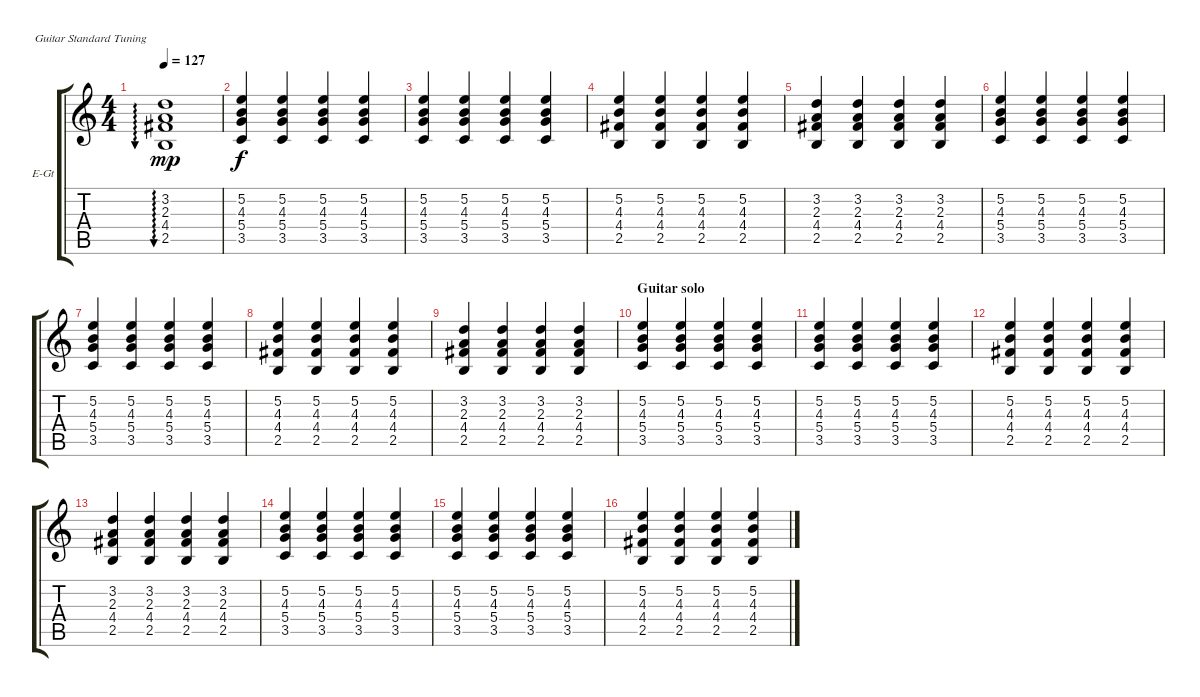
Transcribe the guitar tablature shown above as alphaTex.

\bracketExtendMode groupsimilarinstruments
\firstSystemTrackNameOrientation horizontal
\otherSystemsTrackNameOrientation horizontal
\track ("Rhythm Guitar" "E-Gt") {instrument electricguitarjazz}
\staff {score tabs}
\tuning (E4 B3 G3 D3 A2 E2)
\ts (4 4)
\tempo 127
\clef g2
\ks c
(3.2 2.3 4.4 2.5).1{au 0 dy mp} |
(3.5 5.4 4.3 5.2).4{dy f} (3.5 5.4 4.3 5.2).4 (3.5 5.4 4.3 5.2).4 (3.5 5.4 4.3 5.2).4 |
(5.2 4.3 5.4 3.5).4 (5.2 4.3 5.4 3.5).4 (5.2 4.3 5.4 3.5).4 (5.2 4.3 5.4 3.5).4 |
(2.5 4.4 4.3 5.2).4 (2.5 4.4 4.3 5.2).4 (2.5 4.4 4.3 5.2).4 (2.5 4.4 4.3 5.2).4 |
(2.5 4.4 3.2 2.3).4 (2.5 4.4 3.2 2.3).4 (2.5 4.4 3.2 2.3).4 (2.5 4.4 3.2 2.3).4 |
(3.5 5.4 4.3 5.2).4 (3.5 5.4 4.3 5.2).4 (3.5 5.4 4.3 5.2).4 (3.5 5.4 4.3 5.2).4 |
(5.2 4.3 5.4 3.5).4 (5.2 4.3 5.4 3.5).4 (5.2 4.3 5.4 3.5).4 (5.2 4.3 5.4 3.5).4 |
(2.5 4.4 4.3 5.2).4 (2.5 4.4 4.3 5.2).4 (2.5 4.4 4.3 5.2).4 (2.5 4.4 4.3 5.2).4 |
(2.5 4.4 3.2 2.3).4 (2.5 4.4 3.2 2.3).4 (2.5 4.4 3.2 2.3).4 (2.5 4.4 3.2 2.3).4 |
\section ("" "Guitar solo")
(3.5 5.4 4.3 5.2).4 (3.5 5.4 4.3 5.2).4 (3.5 5.4 4.3 5.2).4 (3.5 5.4 4.3 5.2).4 |
(5.2 4.3 5.4 3.5).4 (5.2 4.3 5.4 3.5).4 (5.2 4.3 5.4 3.5).4 (5.2 4.3 5.4 3.5).4 |
(2.5 4.4 4.3 5.2).4 (2.5 4.4 4.3 5.2).4 (2.5 4.4 4.3 5.2).4 (2.5 4.4 4.3 5.2).4 |
(2.5 4.4 3.2 2.3).4 (2.5 4.4 3.2 2.3).4 (2.5 4.4 3.2 2.3).4 (2.5 4.4 3.2 2.3).4 |
(3.5 5.4 4.3 5.2).4 (3.5 5.4 4.3 5.2).4 (3.5 5.4 4.3 5.2).4 (3.5 5.4 4.3 5.2).4 |
(5.2 4.3 5.4 3.5).4 (5.2 4.3 5.4 3.5).4 (5.2 4.3 5.4 3.5).4 (5.2 4.3 5.4 3.5).4 |
(2.5 4.4 4.3 5.2).4 (2.5 4.4 4.3 5.2).4 (2.5 4.4 4.3 5.2).4 (2.5 4.4 4.3 5.2).4
